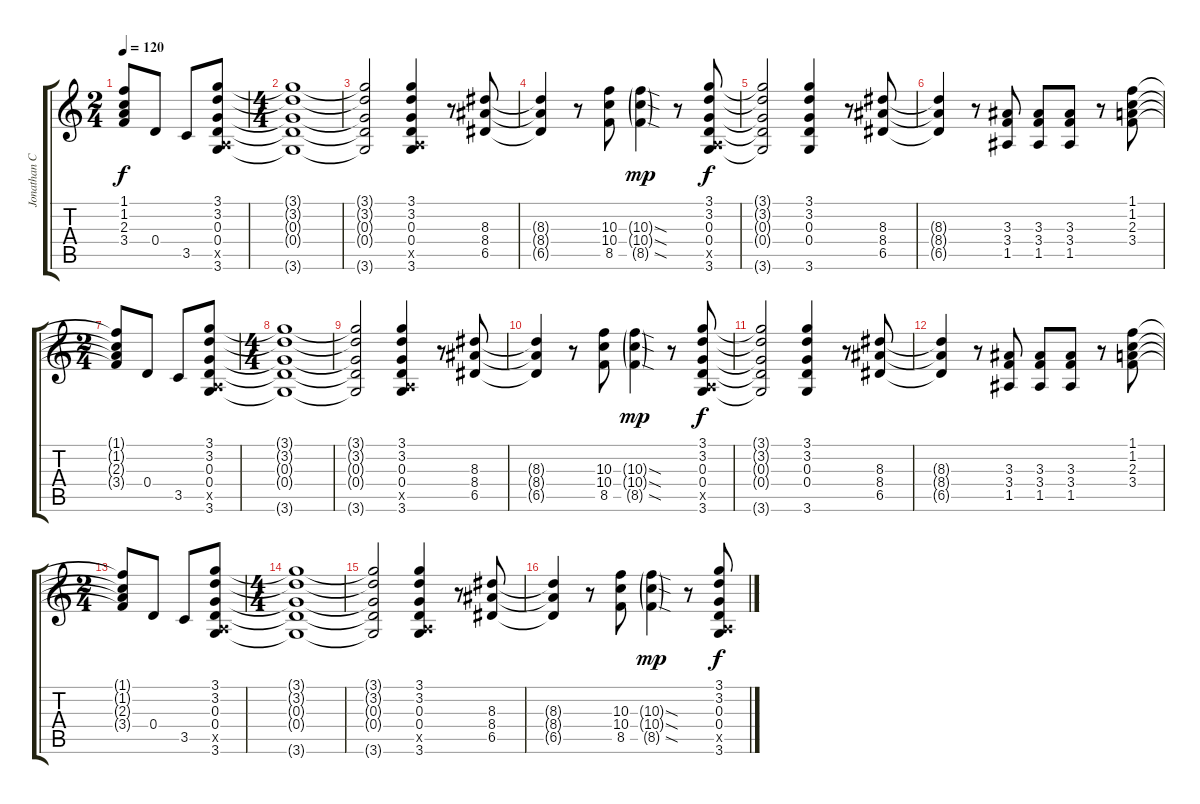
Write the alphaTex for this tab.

\track ("Jonathan Cain" "Jonathan C") {instrument overdrivenguitar}
\staff {score tabs}
\tuning (E4 B3 G3 D3 A2 E2) {hide}
\ts (2 4)
\tempo 120
\clef g2
\ks c
(1.1{t} 1.2{t} 2.3{t} 3.4{t}).8{dy f} 0.4.8 3.5.8 (3.1 3.2 0.3 0.4 0.5{x} 3.6).8 |
\ts (4 4)
(3.1{t} 3.2{t} 0.3{t} 0.4{t} 3.6{t}).1 |
(3.1{t} 3.2{t} 0.3{t} 0.4{t} 3.6{t}).2 (3.1 3.2 0.3 0.4 0.5{x} 3.6).4 r.8 (8.3 8.4 6.5).8 |
(8.3{t} 8.4{t} 6.5{t}).4 r.8 (10.3 10.4 8.5).8 (10.3{sod g} 10.4{sod g} 8.5{sod g}).4{dy mp} r.8 (3.1 3.2 0.3 0.4 0.5{x} 3.6).8{dy f} |
(3.1{t} 3.2{t} 0.3{t} 0.4{t} 3.6{t}).2 (3.1 3.2 0.3 0.4 3.6).4 r.8 (8.3 8.4 6.5).8 |
(8.3{t} 8.4{t} 6.5{t}).4 r.8 (3.3 3.4 1.5).8 (3.3 3.4 1.5).8 (3.3 3.4 1.5).8 r.8 (1.1 1.2 2.3 3.4).8 |
\ts (2 4)
(1.1{t} 1.2{t} 2.3{t} 3.4{t}).8 0.4.8 3.5.8 (3.1 3.2 0.3 0.4 0.5{x} 3.6).8 |
\ts (4 4)
(3.1{t} 3.2{t} 0.3{t} 0.4{t} 3.6{t}).1 |
(3.1{t} 3.2{t} 0.3{t} 0.4{t} 3.6{t}).2 (3.1 3.2 0.3 0.4 0.5{x} 3.6).4 r.8 (8.3 8.4 6.5).8 |
(8.3{t} 8.4{t} 6.5{t}).4 r.8 (10.3 10.4 8.5).8 (10.3{sod g} 10.4{sod g} 8.5{sod g}).4{dy mp} r.8 (3.1 3.2 0.3 0.4 0.5{x} 3.6).8{dy f} |
(3.1{t} 3.2{t} 0.3{t} 0.4{t} 3.6{t}).2 (3.1 3.2 0.3 0.4 3.6).4 r.8 (8.3 8.4 6.5).8 |
(8.3{t} 8.4{t} 6.5{t}).4 r.8 (3.3 3.4 1.5).8 (3.3 3.4 1.5).8 (3.3 3.4 1.5).8 r.8 (1.1 1.2 2.3 3.4).8 |
\ts (2 4)
(1.1{t} 1.2{t} 2.3{t} 3.4{t}).8 0.4.8 3.5.8 (3.1 3.2 0.3 0.4 0.5{x} 3.6).8 |
\ts (4 4)
(3.1{t} 3.2{t} 0.3{t} 0.4{t} 3.6{t}).1 |
(3.1{t} 3.2{t} 0.3{t} 0.4{t} 3.6{t}).2 (3.1 3.2 0.3 0.4 0.5{x} 3.6).4 r.8 (8.3 8.4 6.5).8 |
(8.3{t} 8.4{t} 6.5{t}).4 r.8 (10.3 10.4 8.5).8 (10.3{sod g} 10.4{sod g} 8.5{sod g}).4{dy mp} r.8 (3.1 3.2 0.3 0.4 0.5{x} 3.6).8{dy f}
